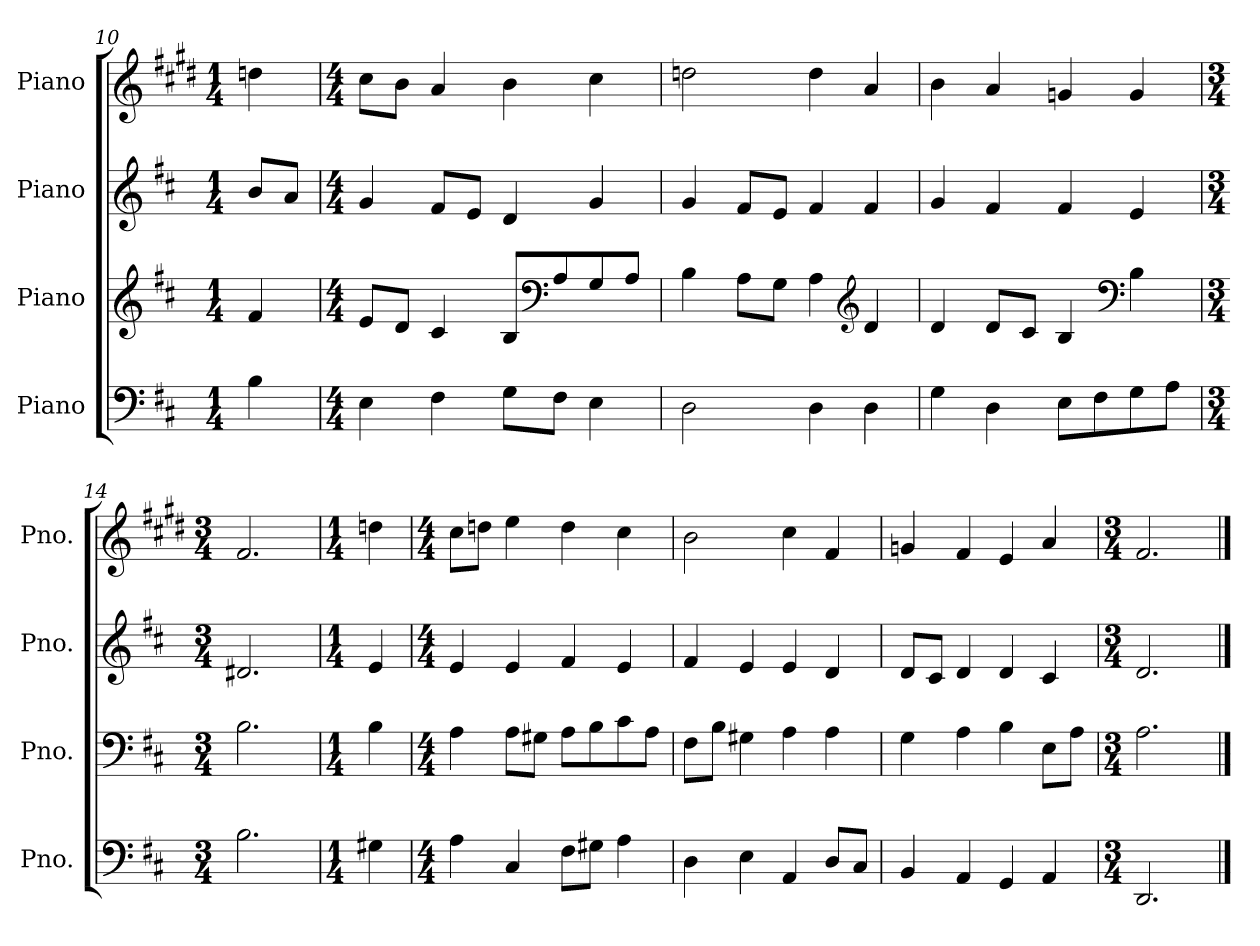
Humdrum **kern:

**kern	**kern	**kern	**kern
*part4	*part3	*part2	*part1
*staff4	*staff3	*staff2	*staff1
*I"Piano	*I"Piano	*I"Piano	*I"Piano
*I'Pno.	*I'Pno.	*I'Pno.	*I'Pno.
*clefF4	*clefG2	*clefG2	*clefG2
*k[f#c#]	*k[f#c#]	*k[f#c#]	*k[f#c#g#d#]
*M1/4	*M1/4	*M1/4	*M1/4
=10	=10	=10	=10
4B\	4f#/	8b/L	4ddn\
.	.	8a/J	.
=11	=11	=11	=11
*M4/4	*M4/4	*M4/4	*M4/4
4E\	8e/L	4g/	8cc#\L
.	8d/J	.	8b\J
4F#\	4c#/	8f#/L	4a/
.	.	8e/J	.
8G\L	8B/L	4d/	4b\
*	*clefF4	*	*
8F#\J	8A/	.	.
4E\	8G/	4g/	4cc#\
.	8A/J	.	.
=12	=12	=12	=12
2D\	4B\	4g/	2ddn\
.	8A\L	8f#/L	.
.	8G\J	8e/J	.
4D\	4A\	4f#/	4dd\
*	*clefG2	*	*
4D\	4d/	4f#/	4a/
!!LO:LB:g=z
=13	=13	=13	=13
4G\	4d/	4g/	4b\
4D\	8d/L	4f#/	4a/
.	8c#/J	.	.
8E\L	4B/	4f#/	4gn/
8F#\	.	.	.
*	*clefF4	*	*
8G\	4B\	4e/	4g/
8A\J	.	.	.
=14	=14	=14	=14
*M3/4	*M3/4	*M3/4	*M3/4
2.B\	2.B\	2.d#X/	2.f#/
=15	=15	=15	=15
*M1/4	*M1/4	*M1/4	*M1/4
4G#X\	4B\	4e/	4ddn\
=16	=16	=16	=16
*M4/4	*M4/4	*M4/4	*M4/4
4A\	4A\	4e/	8cc#\L
.	.	.	8ddn\J
4C#/	8A\L	4e/	4ee\
.	8G#X\J	.	.
8F#\L	8A\L	4f#/	4dd\
8G#X\J	8B\	.	.
4A\	8c#\	4e/	4cc#\
.	8A\J	.	.
=17	=17	=17	=17
4D\	8F#\L	4f#/	2b\
.	8B\J	.	.
4E\	4G#X\	4e/	.
4AA/	4A\	4e/	4cc#\
8D/L	4A\	4d/	4f#/
8C#/J	.	.	.
=18	=18	=18	=18
4BB/	4G\	8d/L	4gn/
.	.	8c#/J	.
4AA/	4A\	4d/	4f#/
4GG/	4B\	4d/	4e/
4AA/	8E\L	4c#/	4a/
.	8A\J	.	.
!!LO:PB:g=z
=19	=19	=19	=19
*M3/4	*M3/4	*M3/4	*M3/4
2.DD/	2.A\	2.d/	2.f#/
==	==	==	==
*-	*-	*-	*-
